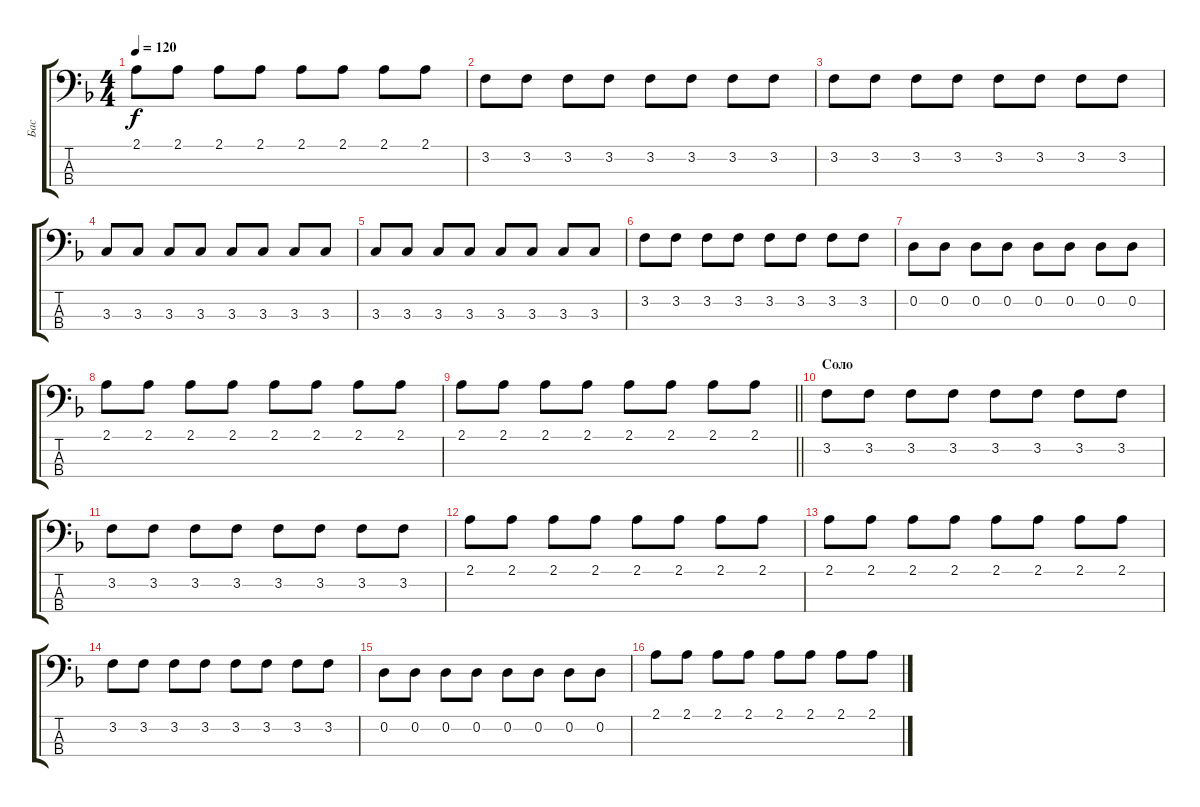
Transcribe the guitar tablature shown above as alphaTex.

\track ("Бас" "Бас") {instrument electricbassfinger}
\staff {score tabs}
\tuning (G2 D2 A1 E1) {hide}
\ts (4 4)
\tempo 120
\clef f4
\ks f
2.1.8{dy f} 2.1.8 2.1.8 2.1.8 2.1.8 2.1.8 2.1.8 2.1.8 |
3.2.8 3.2.8 3.2.8 3.2.8 3.2.8 3.2.8 3.2.8 3.2.8 |
3.2.8 3.2.8 3.2.8 3.2.8 3.2.8 3.2.8 3.2.8 3.2.8 |
3.3.8 3.3.8 3.3.8 3.3.8 3.3.8 3.3.8 3.3.8 3.3.8 |
3.3.8 3.3.8 3.3.8 3.3.8 3.3.8 3.3.8 3.3.8 3.3.8 |
3.2.8 3.2.8 3.2.8 3.2.8 3.2.8 3.2.8 3.2.8 3.2.8 |
0.2.8 0.2.8 0.2.8 0.2.8 0.2.8 0.2.8 0.2.8 0.2.8 |
2.1.8 2.1.8 2.1.8 2.1.8 2.1.8 2.1.8 2.1.8 2.1.8 |
\barLineRight lightlight
2.1.8 2.1.8 2.1.8 2.1.8 2.1.8 2.1.8 2.1.8 2.1.8 |
\section ("" "Соло")
3.2.8 3.2.8 3.2.8 3.2.8 3.2.8 3.2.8 3.2.8 3.2.8 |
3.2.8 3.2.8 3.2.8 3.2.8 3.2.8 3.2.8 3.2.8 3.2.8 |
2.1.8 2.1.8 2.1.8 2.1.8 2.1.8 2.1.8 2.1.8 2.1.8 |
2.1.8 2.1.8 2.1.8 2.1.8 2.1.8 2.1.8 2.1.8 2.1.8 |
3.2.8 3.2.8 3.2.8 3.2.8 3.2.8 3.2.8 3.2.8 3.2.8 |
0.2.8 0.2.8 0.2.8 0.2.8 0.2.8 0.2.8 0.2.8 0.2.8 |
2.1.8 2.1.8 2.1.8 2.1.8 2.1.8 2.1.8 2.1.8 2.1.8
